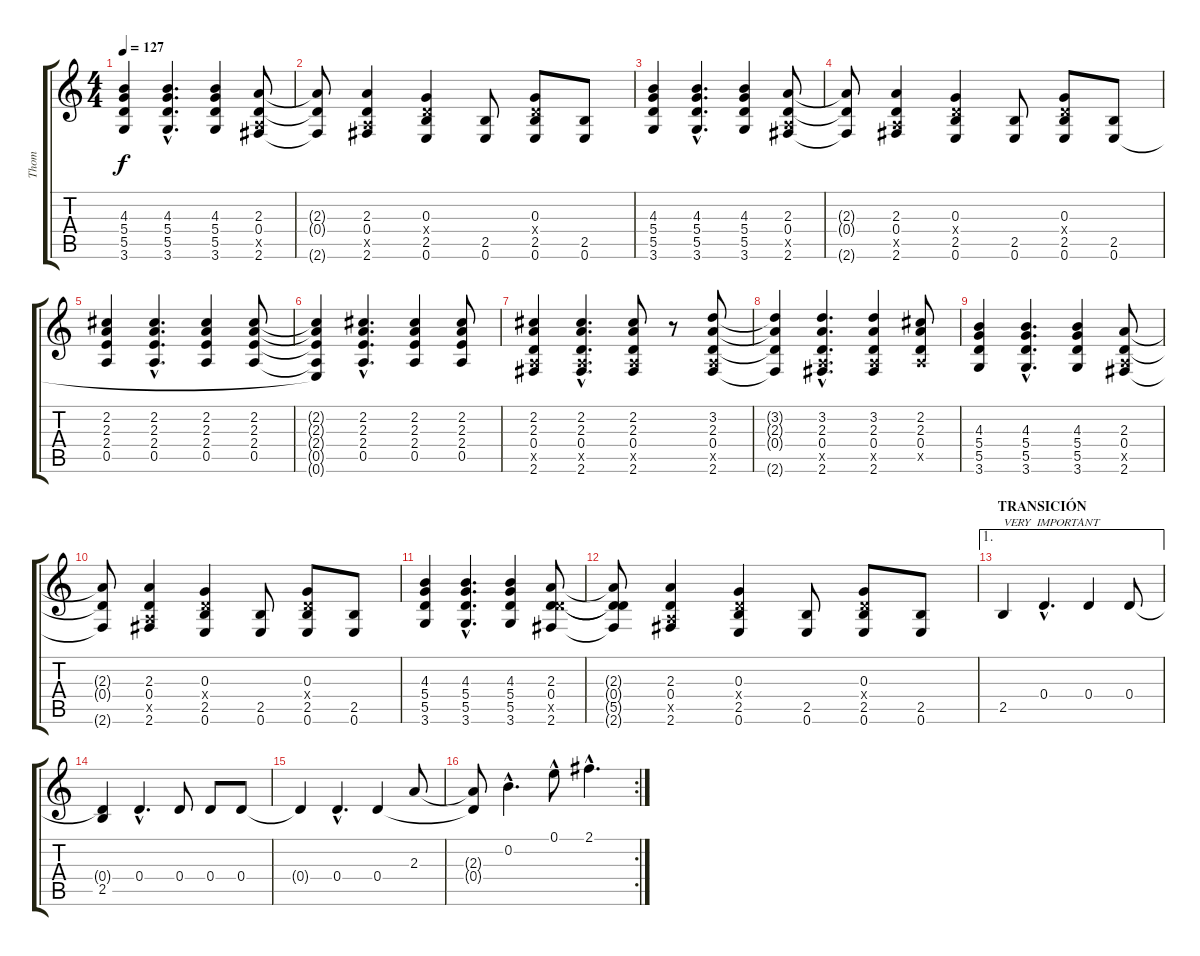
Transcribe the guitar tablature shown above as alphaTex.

\track ("Thom" "Thom") {instrument electricguitarjazz}
\staff {score tabs}
\tuning (E4 B3 G3 D3 A2 E2) {hide}
\ts (4 4)
\tempo 127
\clef g2
\ks c
(4.3 5.4 5.5 3.6).4{dy f} (4.3{hac} 5.4{hac} 5.5{hac} 3.6{hac}).4{d} (4.3 5.4 5.5 3.6).4 (2.3 0.4 0.5{x} 2.6).8 |
(2.3{t} 0.4{t} 2.6{t}).8 (2.3 0.4 0.5{x} 2.6).4 (0.3 0.4{x} 2.5 0.6).4 (2.5 0.6).8 (0.3 0.4{x} 2.5 0.6).8 (2.5 0.6).8 |
(4.3 5.4 5.5 3.6).4 (4.3{hac} 5.4{hac} 5.5{hac} 3.6{hac}).4{d} (4.3 5.4 5.5 3.6).4 (2.3 0.4 0.5{x} 2.6).8 |
(2.3{t} 0.4{t} 2.6{t}).8 (2.3 0.4 0.5{x} 2.6).4 (0.3 0.4{x} 2.5 0.6).4 (2.5 0.6).8 (0.3 0.4{x} 2.5 0.6).8 (2.5 0.6).8 |
(2.2 2.3 2.4 0.5).4 (2.2{hac} 2.3{hac} 2.4{hac} 0.5{hac}).4{d} (2.2 2.3 2.4 0.5).4 (2.2 2.3 2.4 0.5).8 |
(2.2{t} 2.3{t} 2.4{t} 0.5{t} 0.6{t}).4 (2.2{hac} 2.3{hac} 2.4{hac} 0.5{hac}).4{d} (2.2 2.3 2.4 0.5).4 (2.2 2.3 2.4 0.5).8 |
(2.2 2.3 0.4 0.5{x} 2.6).4 (2.2{hac} 2.3{hac} 0.4{hac} 0.5{hac x} 2.6{hac}).4{d} (2.2 2.3 0.4 0.5{x} 2.6).8 r.8 (3.2 2.3 0.4 0.5{x} 2.6).8 |
(3.2{t} 2.3{t} 0.4{t} 2.6{t}).4 (3.2{hac} 2.3{hac} 0.4{hac} 0.5{hac x} 2.6{hac}).4{d} (3.2 2.3 0.4 0.5{x} 2.6).4 (2.2 2.3 0.4 0.5{x}).8 |
(4.3 5.4 5.5 3.6).4 (4.3{hac} 5.4{hac} 5.5{hac} 3.6{hac}).4{d} (4.3 5.4 5.5 3.6).4 (2.3 0.4 0.5{x} 2.6).8 |
(2.3{t} 0.4{t} 2.6{t}).8 (2.3 0.4 0.5{x} 2.6).4 (0.3 0.4{x} 2.5 0.6).4 (2.5 0.6).8 (0.3 0.4{x} 2.5 0.6).8 (2.5 0.6).8 |
(4.3 5.4 5.5 3.6).4 (4.3{hac} 5.4{hac} 5.5{hac} 3.6{hac}).4{d} (4.3 5.4 5.5 3.6).4 (2.3 0.4 5.5{x} 2.6).8 |
(2.3{t} 0.4{t} 5.5{t} 2.6{t}).8 (2.3 0.4 0.5{x} 2.6).4 (0.3 0.4{x} 2.5 0.6).4 (2.5 0.6).8 (0.3 0.4{x} 2.5 0.6).8 (2.5 0.6).8 |
\ae 1
\section ("" "TRANSICIÓN")
2.5.4{txt "VERY  IMPORTANT" volume 15 instrument overdrivenguitar} 0.4{hac}.4{d} 0.4.4 0.4.8 |
(0.4{t} 2.5).4 0.4{hac}.4{d} 0.4.8 0.4.8 0.4.8 |
0.4{t}.4 0.4{hac}.4{d} 0.4.4 2.3.8 |
\rc 2
(2.3{t} 0.4{t}).8 0.2{hac}.4{d} 0.1{hac}.8 2.1{hac}.4{d}
